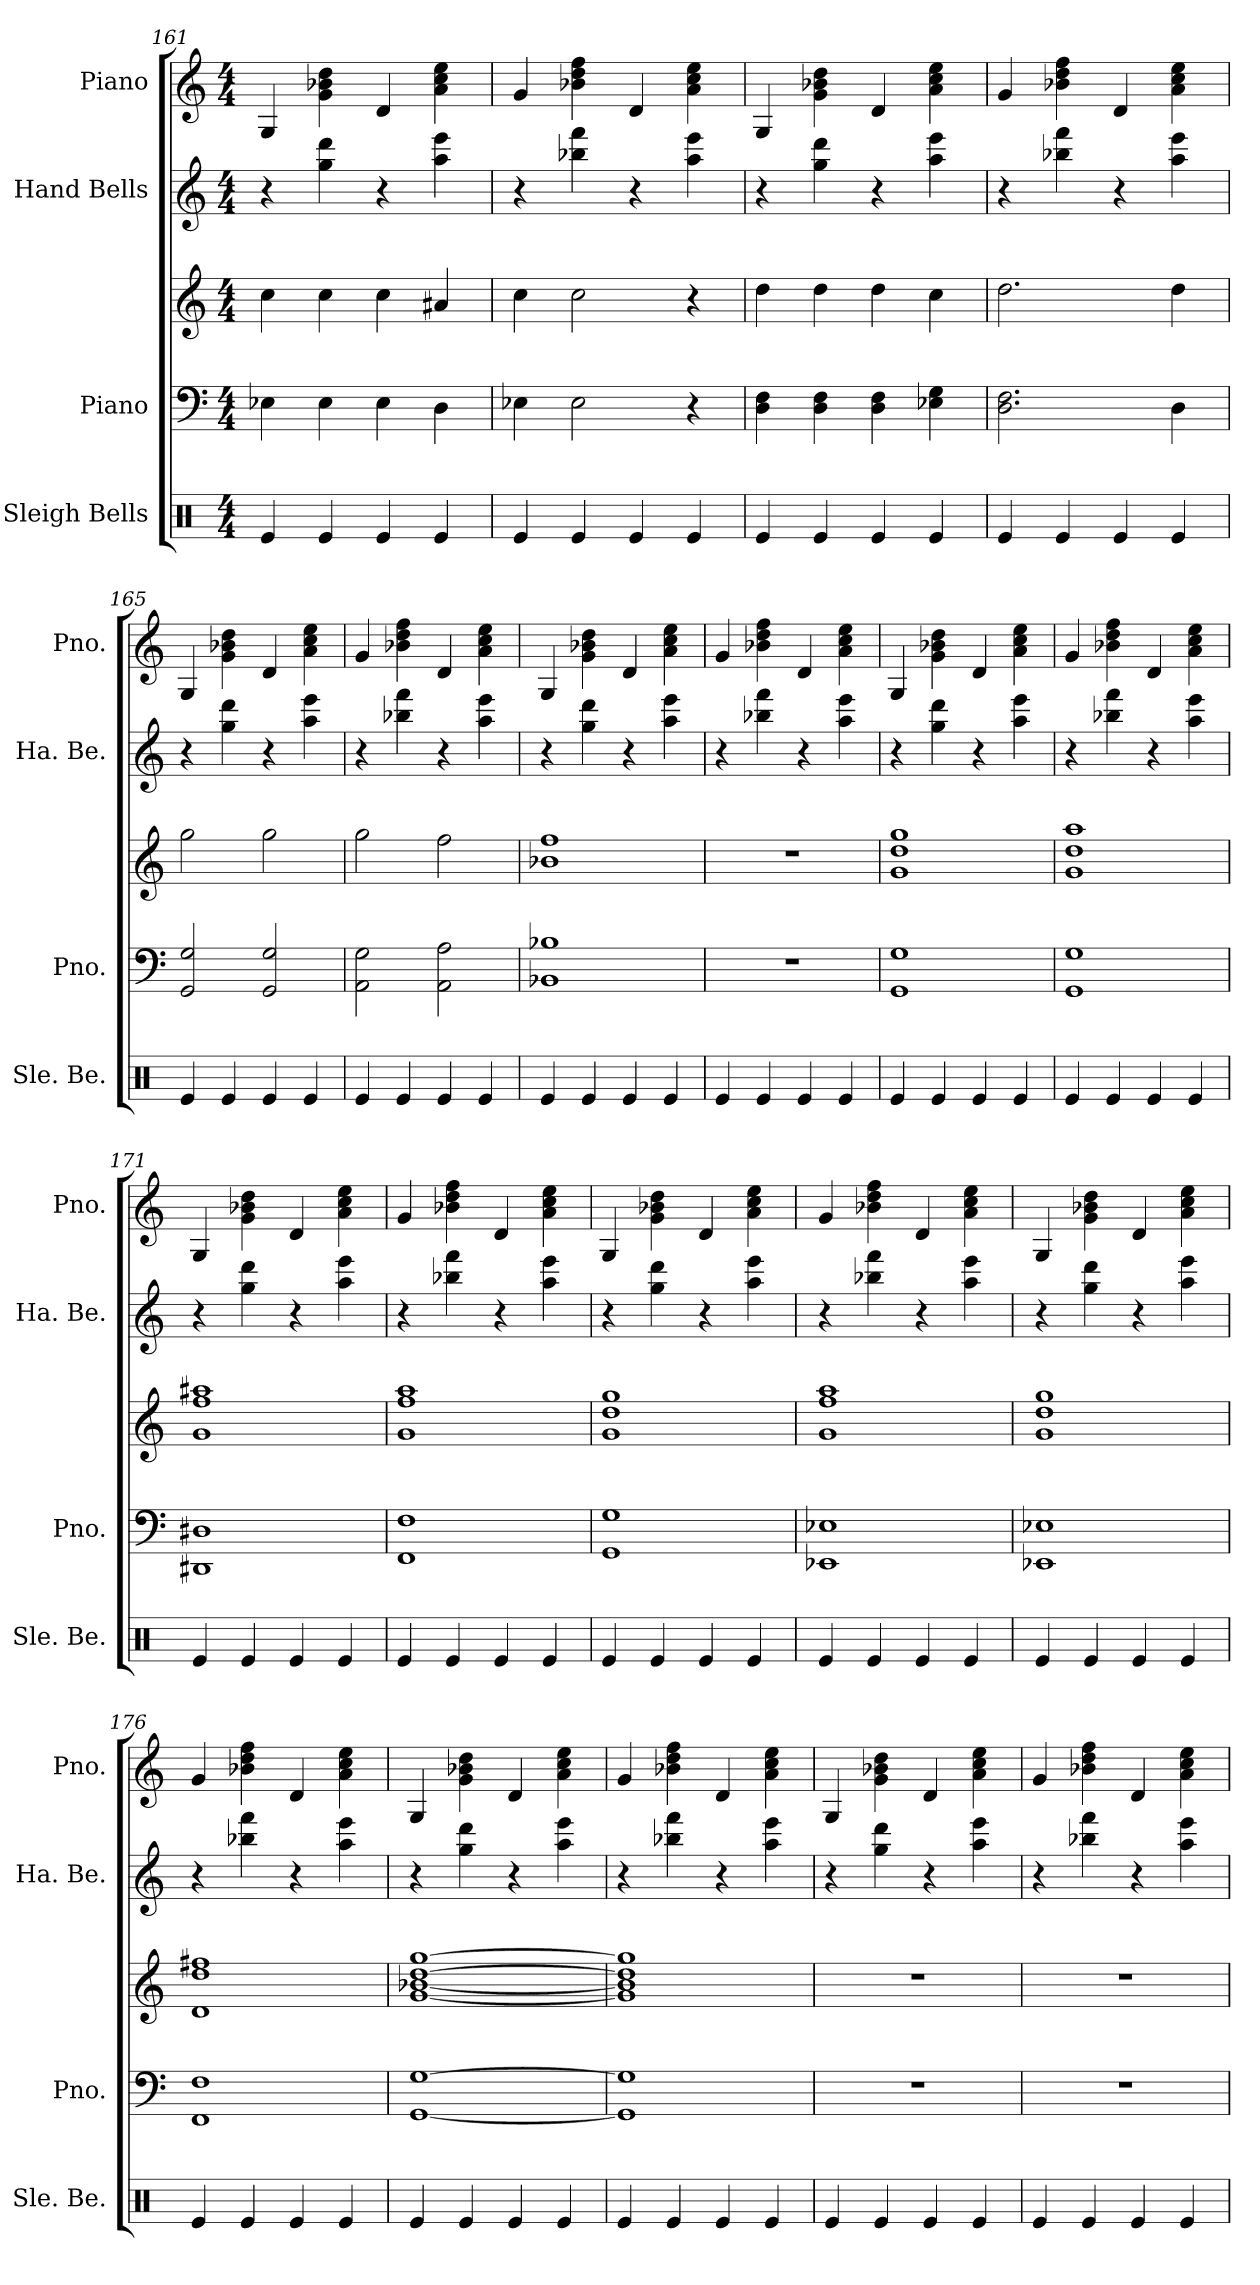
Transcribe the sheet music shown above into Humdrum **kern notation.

**kern	**kern	**kern	**kern	**kern
*part4	*part3	*part3	*part2	*part1
*staff5	*staff4	*staff3	*staff2	*staff1
*I"Sleigh Bells	*I"Piano	*	*I"Hand Bells	*I"Piano
*I'Sle. Be.	*I'Pno.	*	*I'Ha. Be.	*I'Pno.
*clefX	*clefF4	*clefG2	*clefG2	*clefG2
*k[]	*k[]	*k[]	*k[]	*k[]
*M4/4	*M4/4	*M4/4	*M4/4	*M4/4
=161	=161	=161	=161	=161
4Rei/	4E-Xi\	4cci\	4r	4Gi/
4Rei/	4E-i\	4cci\	4ggi\ 4dddi\	4gi\ 4b-Xi\ 4ddi\
4Rei/	4E-i\	4cci\	4r	4di/
4Rei/	4Di\	4a#Xi/	4aai\ 4eeei\	4ai\ 4cci\ 4eei\
=162	=162	=162	=162	=162
4Rei/	4E-Xi\	4cci\	4r	4gi/
4Rei/	2E-i\	2cci\	4bb-Xi\ 4fffi\	4b-Xi\ 4ddi\ 4ffi\
4Rei/	.	.	4r	4di/
4Rei/	4r	4r	4aai\ 4eeei\	4ai\ 4cci\ 4eei\
=163	=163	=163	=163	=163
4Rei/	4Di\ 4Fi\	4ddi\	4r	4Gi/
4Rei/	4Di\ 4Fi\	4ddi\	4ggi\ 4dddi\	4gi\ 4b-Xi\ 4ddi\
4Rei/	4Di\ 4Fi\	4ddi\	4r	4di/
4Rei/	4E-Xi\ 4Gi\	4cci\	4aai\ 4eeei\	4ai\ 4cci\ 4eei\
!!LO:PB:g=z
=164	=164	=164	=164	=164
4Rei/	2.Di\ 2.Fi\	2.ddi\	4r	4gi/
4Rei/	.	.	4bb-Xi\ 4fffi\	4b-Xi\ 4ddi\ 4ffi\
4Rei/	.	.	4r	4di/
4Rei/	4Di\	4ddi\	4aai\ 4eeei\	4ai\ 4cci\ 4eei\
=165	=165	=165	=165	=165
4Rei/	2GGi/ 2Gi/	2ggi\	4r	4Gi/
4Rei/	.	.	4ggi\ 4dddi\	4gi\ 4b-Xi\ 4ddi\
4Rei/	2GGi/ 2Gi/	2ggi\	4r	4di/
4Rei/	.	.	4aai\ 4eeei\	4ai\ 4cci\ 4eei\
=166	=166	=166	=166	=166
4Rei/	2AAi\ 2Gi\	2ggi\	4r	4gi/
4Rei/	.	.	4bb-Xi\ 4fffi\	4b-Xi\ 4ddi\ 4ffi\
4Rei/	2AAi\ 2Ai\	2ffi\	4r	4di/
4Rei/	.	.	4aai\ 4eeei\	4ai\ 4cci\ 4eei\
=167	=167	=167	=167	=167
4Rei/	1BB-Xi 1B-Xi	1b-Xi 1ffi	4r	4Gi/
4Rei/	.	.	4ggi\ 4dddi\	4gi\ 4b-Xi\ 4ddi\
4Rei/	.	.	4r	4di/
4Rei/	.	.	4aai\ 4eeei\	4ai\ 4cci\ 4eei\
=168	=168	=168	=168	=168
4Rei/	1r	1r	4r	4gi/
4Rei/	.	.	4bb-Xi\ 4fffi\	4b-Xi\ 4ddi\ 4ffi\
4Rei/	.	.	4r	4di/
4Rei/	.	.	4aai\ 4eeei\	4ai\ 4cci\ 4eei\
=169	=169	=169	=169	=169
4Rei/	1GGi 1Gi	1gi 1ddi 1ggi	4r	4Gi/
4Rei/	.	.	4ggi\ 4dddi\	4gi\ 4b-Xi\ 4ddi\
4Rei/	.	.	4r	4di/
4Rei/	.	.	4aai\ 4eeei\	4ai\ 4cci\ 4eei\
=170	=170	=170	=170	=170
4Rei/	1GGi 1Gi	1gi 1ddi 1aai	4r	4gi/
4Rei/	.	.	4bb-Xi\ 4fffi\	4b-Xi\ 4ddi\ 4ffi\
4Rei/	.	.	4r	4di/
4Rei/	.	.	4aai\ 4eeei\	4ai\ 4cci\ 4eei\
!!LO:LB:g=z
=171	=171	=171	=171	=171
4Rei/	1DD#Xi 1D#Xi	1gi 1ffi 1aa#Xi	4r	4Gi/
4Rei/	.	.	4ggi\ 4dddi\	4gi\ 4b-Xi\ 4ddi\
4Rei/	.	.	4r	4di/
4Rei/	.	.	4aai\ 4eeei\	4ai\ 4cci\ 4eei\
=172	=172	=172	=172	=172
4Rei/	1FFi 1Fi	1gi 1ffi 1aai	4r	4gi/
4Rei/	.	.	4bb-Xi\ 4fffi\	4b-Xi\ 4ddi\ 4ffi\
4Rei/	.	.	4r	4di/
4Rei/	.	.	4aai\ 4eeei\	4ai\ 4cci\ 4eei\
=173	=173	=173	=173	=173
4Rei/	1GGi 1Gi	1gi 1ddi 1ggi	4r	4Gi/
4Rei/	.	.	4ggi\ 4dddi\	4gi\ 4b-Xi\ 4ddi\
4Rei/	.	.	4r	4di/
4Rei/	.	.	4aai\ 4eeei\	4ai\ 4cci\ 4eei\
=174	=174	=174	=174	=174
4Rei/	1EE-Xi 1E-Xi	1gi 1ffi 1aai	4r	4gi/
4Rei/	.	.	4bb-Xi\ 4fffi\	4b-Xi\ 4ddi\ 4ffi\
4Rei/	.	.	4r	4di/
4Rei/	.	.	4aai\ 4eeei\	4ai\ 4cci\ 4eei\
=175	=175	=175	=175	=175
4Rei/	1EE-Xi 1E-Xi	1gi 1ddi 1ggi	4r	4Gi/
4Rei/	.	.	4ggi\ 4dddi\	4gi\ 4b-Xi\ 4ddi\
4Rei/	.	.	4r	4di/
4Rei/	.	.	4aai\ 4eeei\	4ai\ 4cci\ 4eei\
=176	=176	=176	=176	=176
4Rei/	1FFi 1Fi	1di 1ddi 1ff#Xi	4r	4gi/
4Rei/	.	.	4bb-Xi\ 4fffi\	4b-Xi\ 4ddi\ 4ffi\
4Rei/	.	.	4r	4di/
4Rei/	.	.	4aai\ 4eeei\	4ai\ 4cci\ 4eei\
=177	=177	=177	=177	=177
4Rei/	[1GGi [1Gi	[1gi [1b-Xi [1ddi [1ggi	4r	4Gi/
4Rei/	.	.	4ggi\ 4dddi\	4gi\ 4b-Xi\ 4ddi\
4Rei/	.	.	4r	4di/
4Rei/	.	.	4aai\ 4eeei\	4ai\ 4cci\ 4eei\
!!LO:PB:g=z
=178	=178	=178	=178	=178
4Rei/	1GGi] 1Gi]	1gi] 1b-i] 1ddi] 1ggi]	4r	4gi/
4Rei/	.	.	4bb-Xi\ 4fffi\	4b-Xi\ 4ddi\ 4ffi\
4Rei/	.	.	4r	4di/
4Rei/	.	.	4aai\ 4eeei\	4ai\ 4cci\ 4eei\
=179	=179	=179	=179	=179
4Re/	1r	1r	4r	4G/
4Re/	.	.	4gg\ 4ddd\	4g\ 4b-X\ 4dd\
4Re/	.	.	4r	4d/
4Re/	.	.	4aa\ 4eee\	4a\ 4cc\ 4ee\
=180	=180	=180	=180	=180
4Re/	1r	1r	4r	4g/
4Re/	.	.	4bb-X\ 4fff\	4b-X\ 4dd\ 4ff\
4Re/	.	.	4r	4d/
4Re/	.	.	4aa\ 4eee\	4a\ 4cc\ 4ee\
=	=	=	=	=
*-	*-	*-	*-	*-
